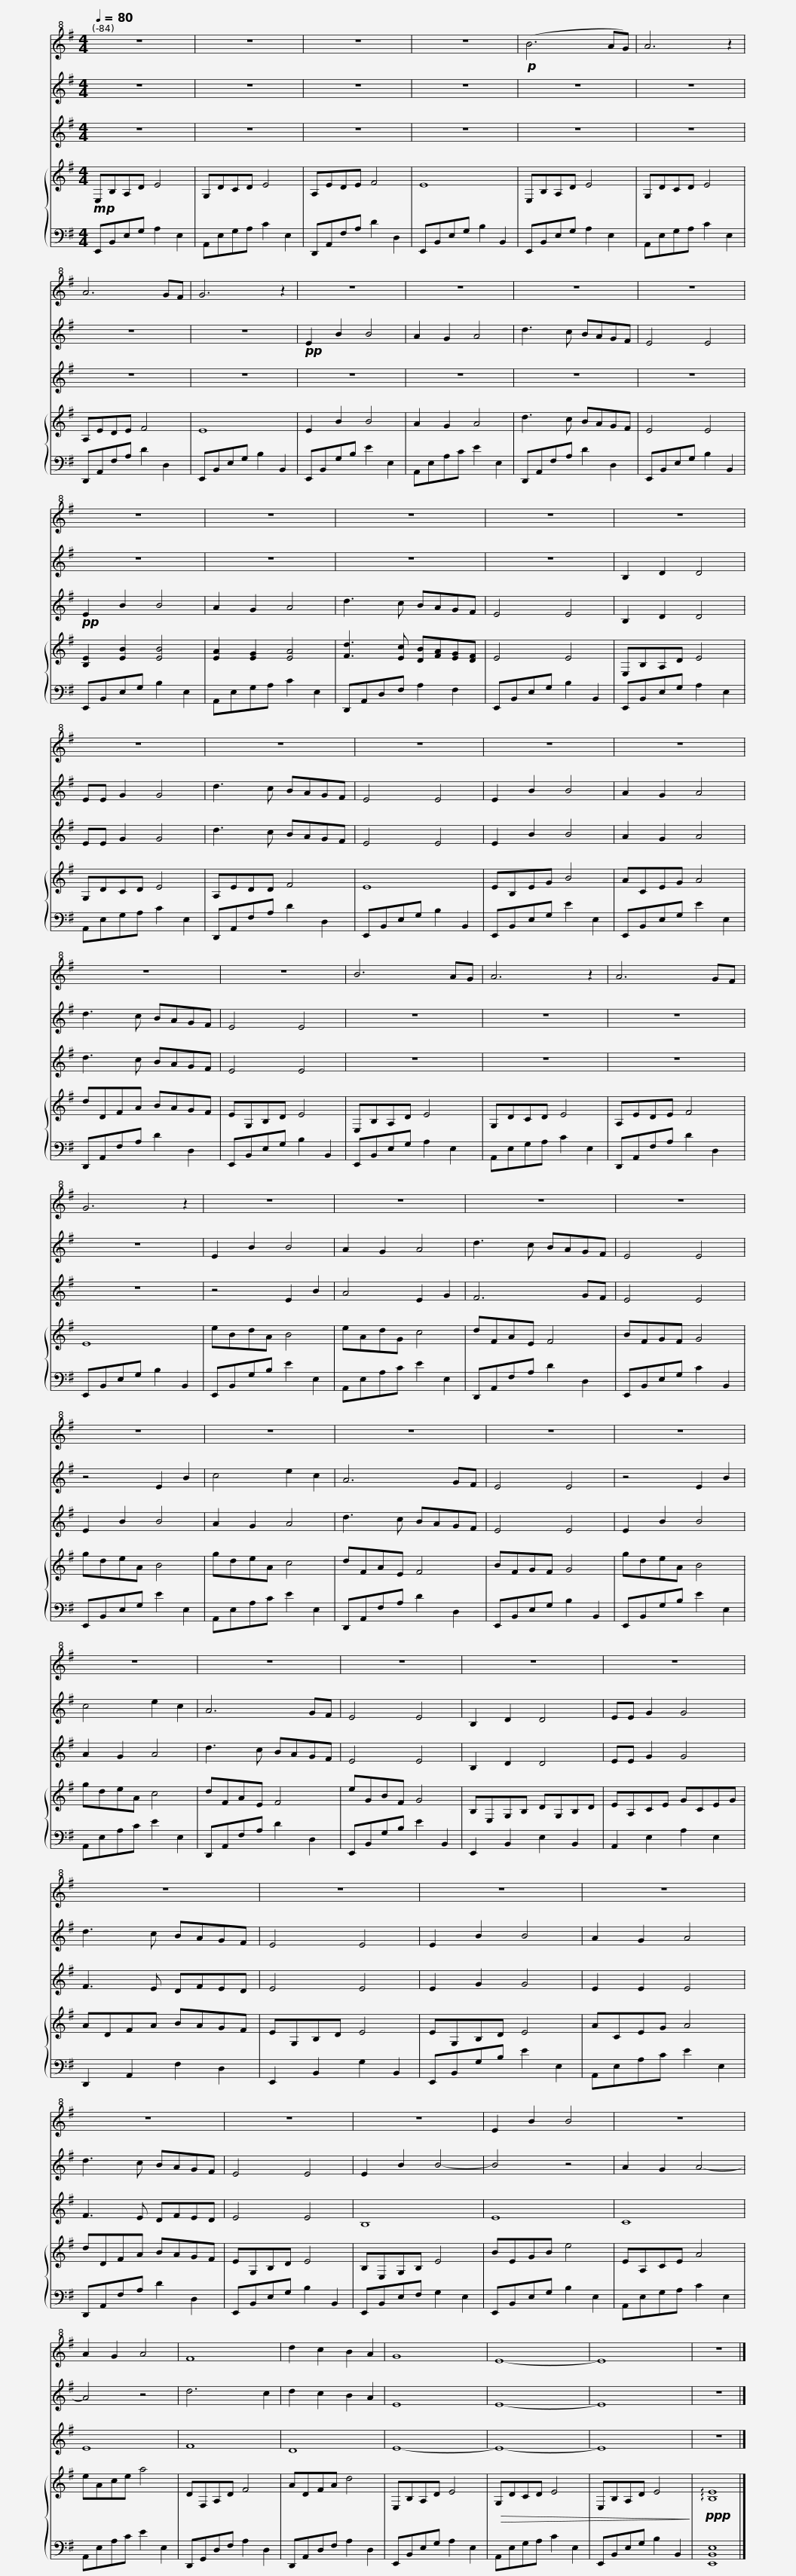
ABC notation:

X:1
%%score 1 2 3 { 4 | 5 }
L:1/8
Q:1/4=80
M:4/4
I:linebreak $
K:G
V:1 treble+8
V:2 treble
V:3 treble
V:4 treble
V:5 bass
V:1
 z8 | z8 | z8 | z8 |!p! (B6 AG) |$ %5
 A6 z2 | A6 GF | G6 z2 | z8 | z8 | %10
 z8 |$ z8 | z8 | z8 | z8 | %15
 z8 | z8 |$ z8 | z8 | z8 | %20
 z8 | z8 | z8 |$ z8 | B6 AG | %25
 A6 z2 | A6 GF | G6 z2 | z8 |$ z8 | %30
 z8 | z8 | z8 | z8 | z8 |$ %35
 z8 | z8 | z8 | z8 | z8 |$ %40
 z8 | z8 | z8 | z8 | z8 |$ %45
 z8 | z8 | z8 | z8 | E2 B2 B4 |$ %50
 z8 | A2 G2 A4 | F8 | d2 c2 B2 A2 | G8 | %55
 E8- |$ E8 | z8 |] %58
V:2
 z8 | z8 | z8 | z8 | z8 |$ %5
 z8 | z8 | z8 |!pp! E2 B2 B4 | A2 G2 A4 | %10
 d3 c BAGF |$ E4 E4 | z8 | z8 | z8 | %15
 z8 | B,2 D2 D4 |$ EE G2 G4 | d3 c BAGF | E4 E4 | %20
 E2 B2 B4 | A2 G2 A4 | d3 c BAGF |$ E4 E4 | z8 | %25
 z8 | z8 | z8 | E2 B2 B4 |$ A2 G2 A4 | %30
 d3 c BAGF | E4 E4 | z4 E2 B2 | c4 e2 c2 | A6 GF |$ %35
 E4 E4 | z4 E2 B2 | c4 e2 c2 | A6 GF | E4 E4 |$ %40
 B,2 D2 D4 | EE G2 G4 | d3 c BAGF | E4 E4 | E2 B2 B4 |$ %45
 A2 G2 A4 | d3 c BAGF | E4 E4 | E2 B2 B4- | B4 z4 |$ %50
 A2 G2 A4- | A4 z4 | d6 c2 | d2 c2 B2 A2 | E8 | %55
 E8- |$ E8 | z8 |] %58
V:3
 z8 | z8 | z8 | z8 | z8 |$ %5
 z8 | z8 | z8 | z8 | z8 | %10
 z8 |$ z8 |!pp! E2 B2 B4 | A2 G2 A4 | d3 c BAGF | %15
 E4 E4 | B,2 D2 D4 |$ EE G2 G4 | d3 c BAGF | E4 E4 | %20
 E2 B2 B4 | A2 G2 A4 | d3 c BAGF |$ E4 E4 | z8 | %25
 z8 | z8 | z8 | z4 E2 B2 |$ A4 E2 G2 | %30
 F6 GF | E4 E4 | E2 B2 B4 | A2 G2 A4 | d3 c BAGF |$ %35
 E4 E4 | E2 B2 B4 | A2 G2 A4 | d3 c BAGF | E4 E4 |$ %40
 B,2 D2 D4 | EE G2 G4 | F3 E DFED | E4 E4 | E2 G2 G4 |$ %45
 E2 E2 E4 | F3 E DFED | E4 E4 | B,8 | E8 |$ %50
 C8 | E8 | F8 | D8 | E8- | %55
 E8- |$ E8 | z8 |] %58
V:4
!mp! E,B,A,D E4 | G,DCD E4 | A,EDE F4 | E8 | E,B,A,D E4 |$ %5
 G,DCD E4 | A,EDE F4 | E8 | E2 B2 B4 | A2 G2 A4 | %10
 d3 c BAGF |$ E4 E4 | [B,E]2 [EB]2 [EB]4 | [EA]2 [EG]2 [EA]4 | [Fd]3 [Ec] [DB][FA][EG][DF] | %15
 E4 E4 | E,B,A,D E4 |$ G,DCD E4 | A,EDD F4 | E8 | %20
 EB,EG B4 | ACEG A4 | dDFA BAGF |$ EG,B,D E4 | E,B,A,D E4 | %25
 G,DCD E4 | A,EDE F4 | E8 | eBdA B4 |$ eAdG c4 | %30
 dFAE F4 | BFGF G4 | gdeA B4 | gdeA c4 | dFAE F4 |$ %35
 BFGF G4 | gdeA B4 | gdeA c4 | dFAE F4 | eGBF G4 |$ %40
 B,E,G,B, DG,B,D | EA,CE GCEG | ADFA BAGF | EG,B,D E4 | EG,B,D E4 |$ %45
 ACEG A4 | dDFA BAGF | EG,B,D E4 | B,E,G,B, E4 | BEGB e4 |$ %50
 EA,CE A4 | eAce a4 | DF,A,D F4 | ADFA d4 | E,B,A,D E4 | %55
!>(! G,DCD E4 |$ E,B,A,D E4!>)! |!ppp! !arpeggio![B,E]8 |] %58
V:5
 E,,B,,E,G, A,2 E,2 | A,,E,G,A, C2 E,2 | D,,A,,F,A, D2 D,2 | E,,B,,E,G, B,2 B,,2 | E,,B,,E,G, A,2 E,2 |$ %5
 A,,E,G,A, C2 E,2 | D,,A,,F,A, D2 D,2 | E,,B,,E,G, B,2 B,,2 | E,,B,,G,B, E2 E,2 | A,,E,A,C E2 E,2 | %10
 D,,A,,F,A, D2 D,2 |$ E,,B,,E,G, B,2 B,,2 | E,,B,,E,G, B,2 E,2 | A,,E,G,A, C2 E,2 | D,,A,,D,F, A,2 F,2 | %15
 E,,B,,E,G, B,2 B,,2 | E,,B,,E,G, A,2 E,2 |$ A,,E,G,A, C2 E,2 | D,,A,,F,A, D2 D,2 | E,,B,,E,G, B,2 B,,2 | %20
 E,,B,,E,G, E2 E,2 | E,,B,,E,G, E2 E,2 | D,,A,,F,A, D2 D,2 |$ E,,B,,E,G, B,2 B,,2 | E,,B,,E,G, A,2 E,2 | %25
 A,,E,G,A, C2 E,2 | D,,A,,F,A, D2 D,2 | E,,B,,E,G, B,2 B,,2 | E,,B,,G,B, E2 E,2 |$ A,,E,A,C E2 E,2 | %30
 D,,A,,F,A, D2 D,2 | E,,B,,E,G, C2 B,,2 | E,,B,,E,G, E2 E,2 | A,,E,A,C E2 E,2 | D,,A,,F,A, D2 D,2 |$ %35
 E,,B,,E,G, B,2 B,,2 | E,,B,,G,B, E2 E,2 | A,,E,A,C E2 E,2 | D,,A,,F,A, D2 D,2 | E,,B,,G,B, E2 B,,2 |$ %40
 E,,2 B,,2 E,2 B,,2 | A,,2 E,2 A,2 E,2 | D,,2 A,,2 F,2 D,2 | E,,2 B,,2 G,2 B,,2 | E,,B,,G,B, E2 E,2 |$ %45
 A,,E,A,C E2 E,2 | D,,A,,F,A, D2 D,2 | E,,B,,E,G, B,2 B,,2 | E,,B,,E,F, G,2 E,2 | E,,B,,E,G, B,2 E,2 |$ %50
 A,,E,G,A, C2 E,2 | A,,E,A,C E2 E,2 | D,,G,,D,F, A,2 D,2 | D,,A,,D,F, A,2 D,2 | E,,B,,E,G, A,2 E,2 | %55
 A,,E,G,A, C2 E,2 |$ E,,B,,E,G, B,2 B,,2 | [E,,B,,E,]8 |] %58
